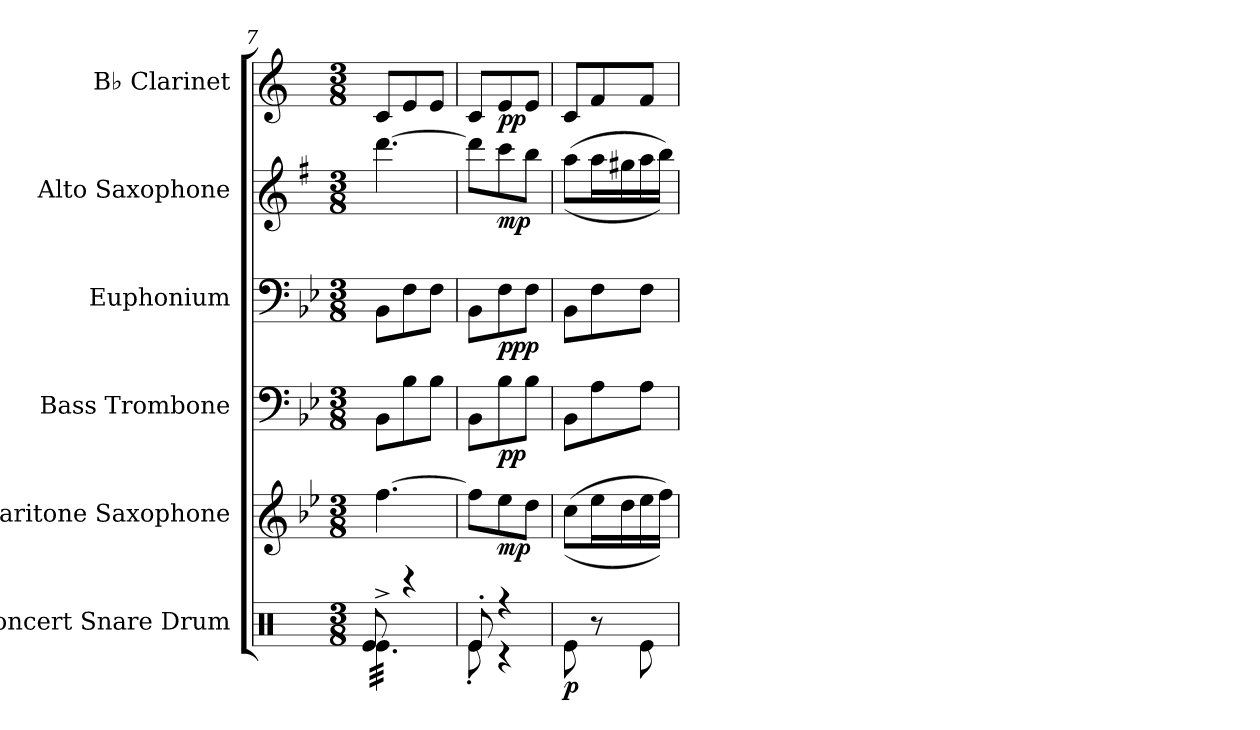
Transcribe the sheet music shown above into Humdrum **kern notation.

**kern	**dynam	**kern	**dynam	**kern	**dynam	**kern	**dynam	**kern	**dynam	**kern	**dynam
*part6	*part6	*part5	*part5	*part4	*part4	*part3	*part3	*part2	*part2	*part1	*part1
*staff6	*staff6	*staff5	*staff5	*staff4	*staff4	*staff3	*staff3	*staff2	*staff2	*staff1	*staff1
*I"Concert Snare Drum	*	*I"Baritone Saxophone	*	*I"Bass Trombone	*	*I"Euphonium	*	*I"Alto Saxophone	*	*I"B♭ Clarinet	*
*I'Con. Sn.	*	*I'Bar. Sax.	*	*I'B. Tbn.	*	*I'Euph.	*	*I'A. Sax.	*	*I'B♭ Cl.	*
*clefX	*	*clefG2	*	*clefF4	*	*clefF4	*	*clefG2	*	*clefG2	*
*	*	*ITrd12c21	*	*	*	*	*	*ITrd5c9	*	*ITrd1c2	*
*k[]	*	*k[b-e-]	*	*k[b-e-]	*	*k[b-e-]	*	*k[b-e-]	*	*k[b-e-]	*
*M3/8	*	*M3/8	*	*M3/8	*	*M3/8	*	*M3/8	*	*M3/8	*
=7	=7	=7	=7	=7	=7	=7	=7	=7	=7	=7	=7
*^	*	*	*	*	*	*	*	*	*	*	*
*tremolo	*	*	*	*	*	*	*	*	*	*	*	*
32Re^\LLL	8Re/	.	[4.f\	.	8BB-\L	.	8BB-\L	.	[4.ff\	.	8B-/L	.
32Re^\	.	.	.	.	.	.	.	.	.	.	.	.
32Re^\	.	.	.	.	.	.	.	.	.	.	.	.
32Re^\	.	.	.	.	.	.	.	.	.	.	.	.
32Re^\	4rccc	.	.	.	8B-\	.	8F\	.	.	.	8d/	.
32Re^\	.	.	.	.	.	.	.	.	.	.	.	.
32Re^\	.	.	.	.	.	.	.	.	.	.	.	.
32Re^\	.	.	.	.	.	.	.	.	.	.	.	.
32Re^\	.	.	.	.	8B-\J	.	8F\J	.	.	.	8d/J	.
32Re^\	.	.	.	.	.	.	.	.	.	.	.	.
32Re^\	.	.	.	.	.	.	.	.	.	.	.	.
32Re^\JJJ	.	.	.	.	.	.	.	.	.	.	.	.
*Xtremolo	*	*	*	*	*	*	*	*	*	*	*	*
!!LO:PB:g=z
=8	=8	=8	=8	=8	=8	=8	=8	=8	=8	=8	=8	=8
8Re'/	8Re'\	.	8f\L]	.	8BB-\L	.	8BB-\L	.	8ff\L]	.	8B-/L	.
!	!	!	!	!LO:DY:b	!	!LO:DY:b	!	!	!	!	!	!
!	!	!	!	!	!	!LO:DY:n=1:b	!	!LO:DY:b	!	!	!	!
!	!	!	!	!	!	!	!	!LO:DY:n=1:b	!	!	!	!
!	!	!	!	!	!	!	!	!LO:DY:n=2:b	!	!LO:DY:b	!	!LO:DY:b
!	!	!	!	!	!	!	!	!	!	!	!	!LO:DY:n=1:b
4r	4r	.	8e-\	mp	8B-\	p p	8F\	p p p	8ee-\	mp	8d/	p p
.	.	.	8d\J	.	8B-\J	.	8F\J	.	8dd\J	.	8d/J	.
*v	*v	*	*	*	*	*	*	*	*	*	*	*
=9	=9	=9	=9	=9	=9	=9	=9	=9	=9	=9	=9
!	!LO:DY:b	!	!	!	!	!	!	!	!	!	!
8Re\	p	(>(>8c\L	.	8BB-\L	.	8BB-\L	.	(>(>8cc\L	.	8B-/L	.
8r	.	16e-\L	.	8A\	.	8F\	.	16cc\L	.	8e-/	.
.	.	16d\	.	.	.	.	.	16bn\	.	.	.
8Re\	.	16e-\	.	8A\J	.	8F\J	.	16cc\	.	8e-/J	.
.	.	16f\JJ))	.	.	.	.	.	16dd\JJ))	.	.	.
=	=	=	=	=	=	=	=	=	=	=	=
*-	*-	*-	*-	*-	*-	*-	*-	*-	*-	*-	*-
